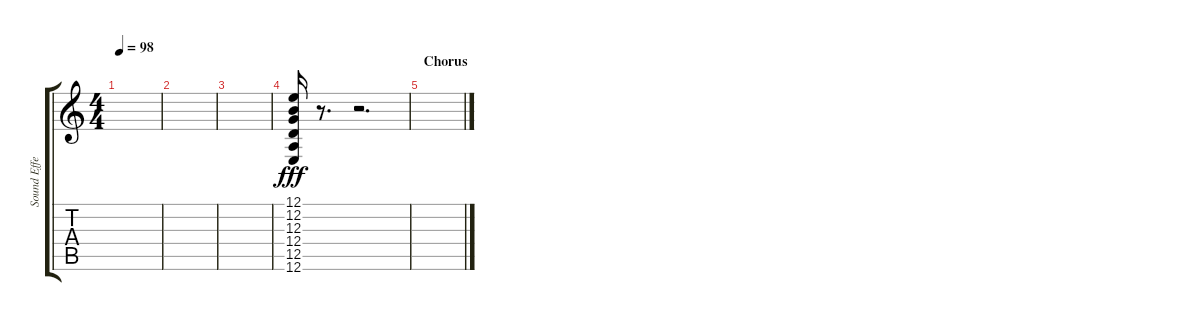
\track ("Sound Effects" "Sound Effe") {instrument seashore}
\staff {score tabs}
\tuning (E4 B3 G3 D3 A2 E2) {hide}
\ts (4 4)
\tempo 98
\clef g2
\ks c
|
|
|
(12.1 12.2 12.3 12.4 12.5 12.6).16{dy fff volume 16 instrument seashore} r.8{d volume 0} r.2{d} |
\section ("" "Chorus")
